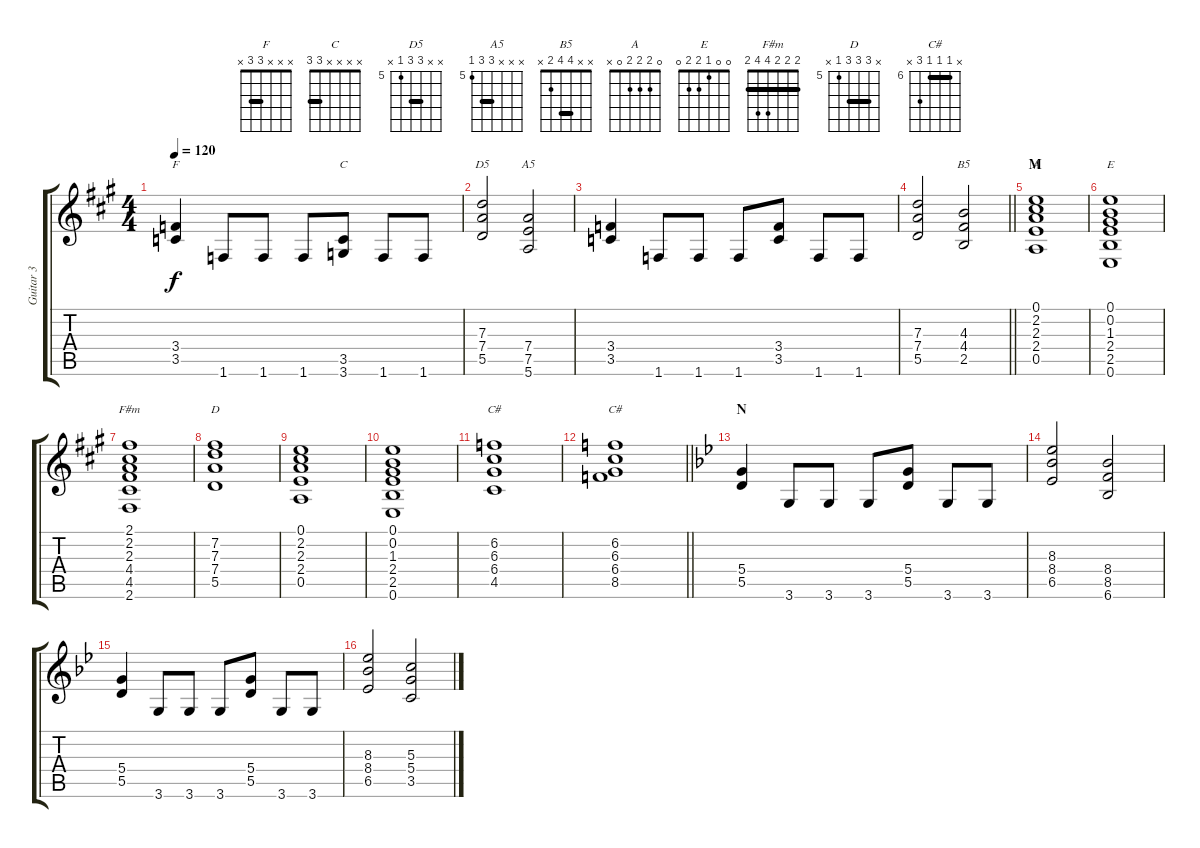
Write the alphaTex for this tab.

\track ("Guitar 3" "Guitar 3") {instrument distortionguitar}
\staff {score tabs}
\tuning (E4 B3 G3 D3 A2 E2) {hide}
\chord ("F" x x x 3 3 x) {barre 3}
\chord ("C" x x x x 3 3) {barre 3}
\chord ("D5" x x 7 7 5 x) {firstfret 5 barre 7}
\chord ("A5" x x x 7 7 5) {firstfret 5 barre 7}
\chord ("B5" x x 4 4 2 x) {barre 4}
\chord ("A" 0 2 2 2 0 x)
\chord ("E" 0 0 1 2 2 0)
\chord ("F#m" 2 2 2 4 4 2) {barre 2}
\chord ("D" x 7 7 7 5 x) {firstfret 5 barre 7}
\chord ("C#" x 6 6 6 4 x) {firstfret 4 barre 6}
\chord ("C#" x 6 6 6 8 x) {firstfret 6 barre 6}
\ts (4 4)
\tempo 120
\clef g2
\ks f#minor
(3.4 3.5).4{ch "F" dy f} 1.6.8 1.6.8 1.6.8 (3.5 3.6).8{ch "C"} 1.6.8 1.6.8 |
(7.3 7.4 5.5).2{ch "D5"} (7.4 7.5 5.6).2{ch "A5"} |
(3.4 3.5).4 1.6.8 1.6.8 1.6.8 (3.4 3.5).8 1.6.8 1.6.8 |
\barLineRight lightlight
(7.3 7.4 5.5).2 (4.3 4.4 2.5).2{ch "B5"} |
\section ("" "M")
(0.1 2.2 2.3 2.4 0.5).1{ch "A"} |
(0.1 0.2 1.3 2.4 2.5 0.6).1{ch "E"} |
(2.1 2.2 2.3 4.4 4.5 2.6).1{ch "F#m"} |
(7.2 7.3 7.4 5.5).1{ch "D"} |
(0.1 2.2 2.3 2.4 0.5).1 |
(0.1 0.2 1.3 2.4 2.5 0.6).1 |
(6.2 6.3 6.4 4.5).1{ch "C#"} |
\barLineRight lightlight
(6.2 6.3 6.4 8.5).1{ch "C#"} |
\section ("" "N")
\ks gminor
(5.4 5.5).4 3.6.8 3.6.8 3.6.8 (5.4 5.5).8 3.6.8 3.6.8 |
(8.3 8.4 6.5).2 (8.4 8.5 6.6).2 |
(5.4 5.5).4 3.6.8 3.6.8 3.6.8 (5.4 5.5).8 3.6.8 3.6.8 |
(8.3 8.4 6.5).2 (5.3 5.4 3.5).2
